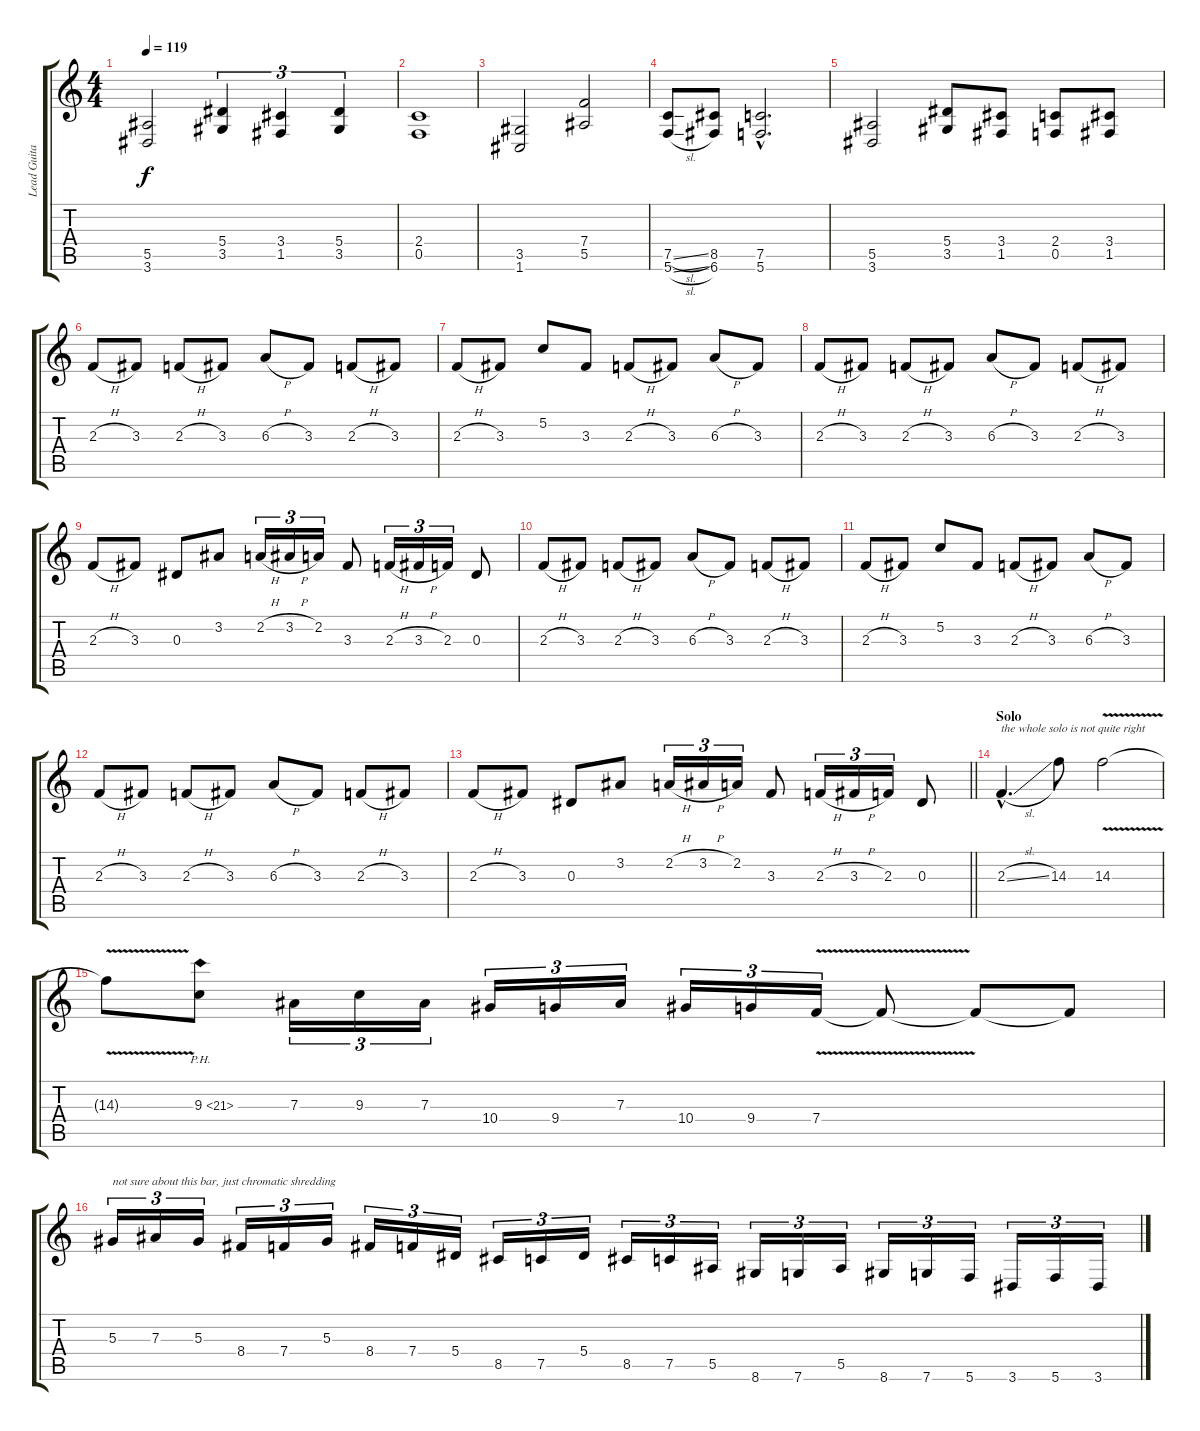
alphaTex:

\track ("Lead Guitar" "Lead Guita") {instrument overdrivenguitar}
\staff {score tabs}
\tuning (C4 G3 Eb3 Bb2 F2 C2) {hide}
\ts (4 4)
\tempo 119
\clef g2
\ks c
(5.5 3.6).2{dy f} (5.4 3.5).4{tu (3 2)} (3.4 1.5).4{tu (3 2)} (5.4 3.5).4{tu (3 2)} |
(2.4 0.5).1 |
(3.5 1.6).2 (7.4 5.5).2 |
(7.5{sl} 5.6{sl}).8 (8.5 6.6).8 (7.5{hac} 5.6{hac}).2{d} |
(5.5 3.6).2 (5.4 3.5).8 (3.4 1.5).8 (2.4 0.5).8 (3.4 1.5).8 |
2.3{h}.8 3.3.8 2.3{h}.8 3.3.8 6.3{h}.8 3.3.8 2.3{h}.8 3.3.8 |
2.3{h}.8 3.3.8 5.2.8 3.3.8 2.3{h}.8 3.3.8 6.3{h}.8 3.3.8 |
2.3{h}.8 3.3.8 2.3{h}.8 3.3.8 6.3{h}.8 3.3.8 2.3{h}.8 3.3.8 |
2.3{h}.8 3.3.8 0.3.8 3.2.8 2.2{h}.16{tu (3 2)} 3.2{h}.16{tu (3 2)} 2.2.16{tu (3 2)} 3.3.8 2.3{h}.16{tu (3 2)} 3.3{h}.16{tu (3 2)} 2.3.16{tu (3 2)} 0.3.8 |
2.3{h}.8 3.3.8 2.3{h}.8 3.3.8 6.3{h}.8 3.3.8 2.3{h}.8 3.3.8 |
2.3{h}.8 3.3.8 5.2.8 3.3.8 2.3{h}.8 3.3.8 6.3{h}.8 3.3.8 |
2.3{h}.8 3.3.8 2.3{h}.8 3.3.8 6.3{h}.8 3.3.8 2.3{h}.8 3.3.8 |
\barLineRight lightlight
2.3{h}.8 3.3.8 0.3.8 3.2.8 2.2{h}.16{tu (3 2)} 3.2{h}.16{tu (3 2)} 2.2.16{tu (3 2)} 3.3.8 2.3{h}.16{tu (3 2)} 3.3{h}.16{tu (3 2)} 2.3.16{tu (3 2)} 0.3.8 |
\section ("" "Solo")
2.3{sl hac}.4{d txt "the whole solo is not quite right"} 14.3.8 14.3{v}.2 |
14.3{t}.8 9.3{ph 12}.8 7.3.16{tu (3 2)} 9.3.16{tu (3 2)} 7.3.16{tu (3 2)} 10.4.16{tu (3 2)} 9.4.16{tu (3 2)} 7.3.16{tu (3 2)} 10.4.16{tu (3 2)} 9.4.16{tu (3 2)} 7.4{v}.16{tu (3 2)} 7.4{t}.8 7.4{t}.8 7.4{t}.8 |
5.3.16{tu (3 2) txt "not sure about this bar, just chromatic shredding"} 7.3.16{tu (3 2)} 5.3.16{tu (3 2)} 8.4.16{tu (3 2)} 7.4.16{tu (3 2)} 5.3.16{tu (3 2)} 8.4.16{tu (3 2)} 7.4.16{tu (3 2)} 5.4.16{tu (3 2)} 8.5.16{tu (3 2)} 7.5.16{tu (3 2)} 5.4.16{tu (3 2)} 8.5.16{tu (3 2)} 7.5.16{tu (3 2)} 5.5.16{tu (3 2)} 8.6.16{tu (3 2)} 7.6.16{tu (3 2)} 5.5.16{tu (3 2)} 8.6.16{tu (3 2)} 7.6.16{tu (3 2)} 5.6.16{tu (3 2)} 3.6.16{tu (3 2)} 5.6.16{tu (3 2)} 3.6.16{tu (3 2)}
